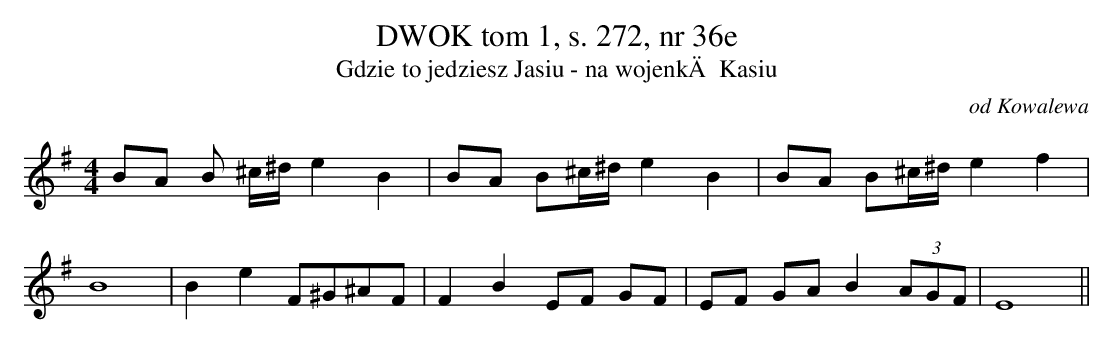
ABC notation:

X:1
T: DWOK tom 1, s. 272, nr 36e
T: Gdzie to jedziesz Jasiu - na wojenkÄ Kasiu
O: od Kowalewa
M: 4/4
L: 1/16
K: G
B2A2 B2 ^c^de4B4 | B2A2 B2^c^de4B4 | B2A2 B2^c^de4f4 |
B16 | B4e4F2^G2^A2F2 | F4B4E2F2 G2F2 | E2F2 G2A2B4 (3A2G2F2 | E16||
